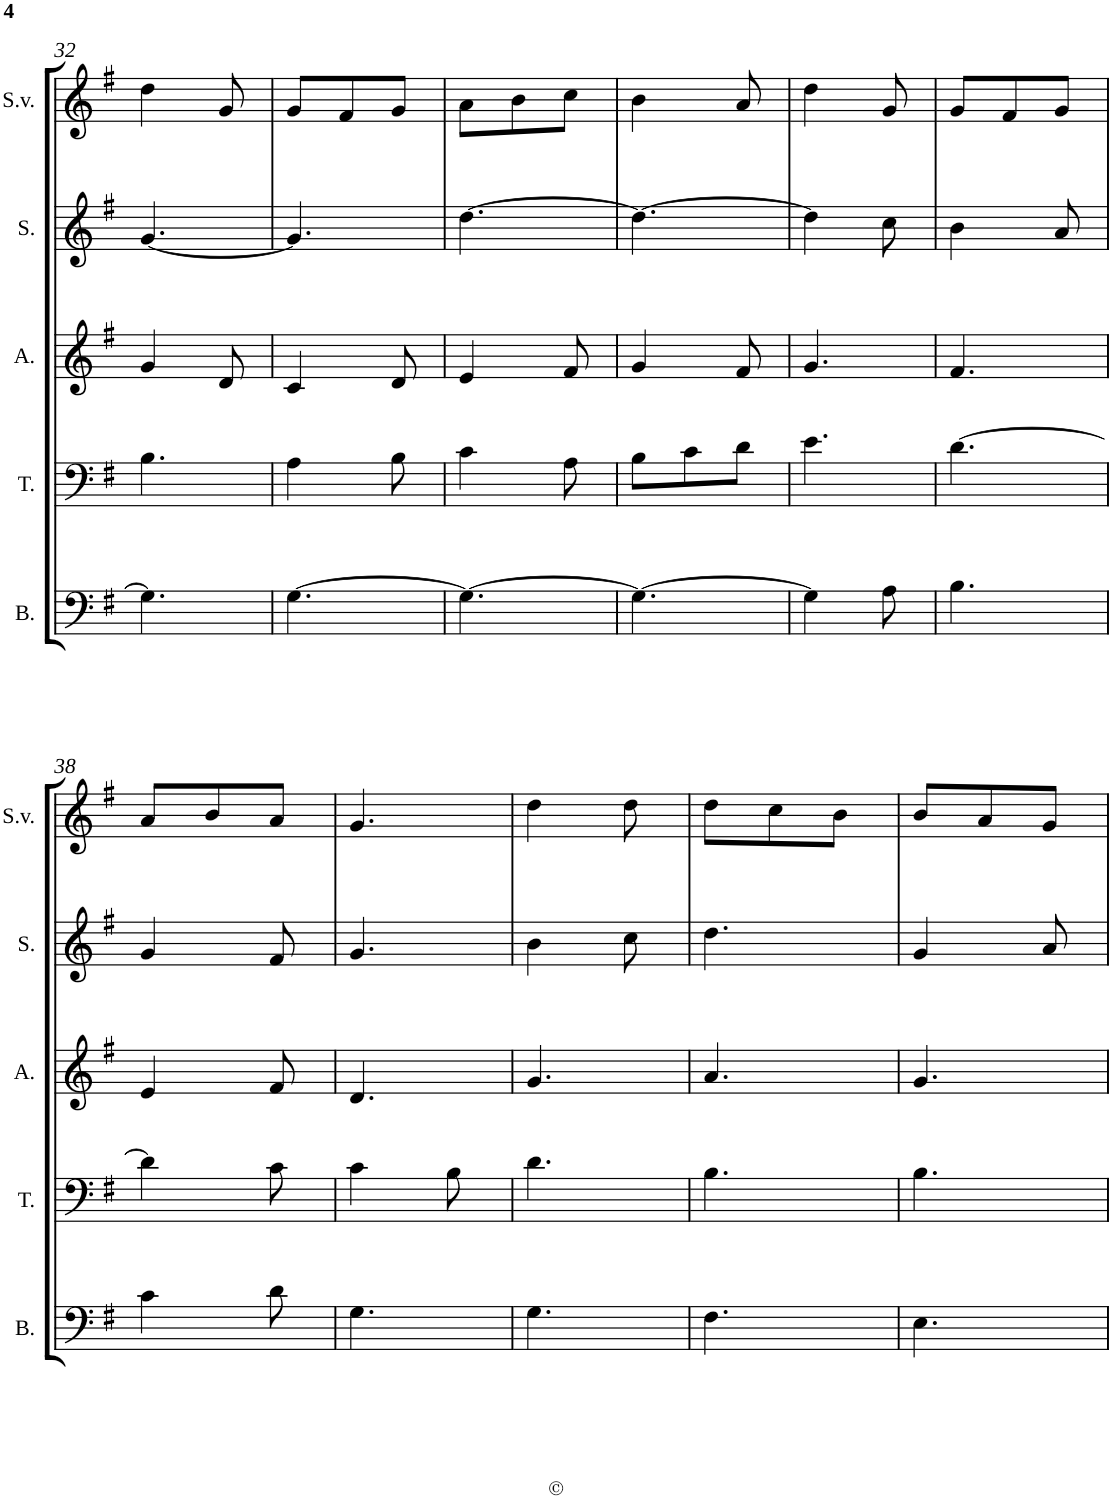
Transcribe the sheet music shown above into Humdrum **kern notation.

**kern	**kern	**kern	**kern	**kern
*part5	*part4	*part3	*part2	*part1
*staff5	*staff4	*staff3	*staff2	*staff1
*I"Bass	*I"Tenor	*I"Alto	*I"Soprano	*I"Some voices
*I'B.	*I'T.	*I'A.	*I'S.	*I'S.v.
!!LO:PB:g=z
*clefF4	*clefF4	*clefG2	*clefG2	*clefG2
*k[f#]	*k[f#]	*k[f#]	*k[f#]	*k[f#]
*G:	*G:	*G:	*G:	*G:
*M3/8	*M3/8	*M3/8	*M3/8	*M3/8
=32	=32	=32	=32	=32
4.G\]	4.B\	4g/	[4.g/	4dd\
.	.	8d/	.	8g/
=33	=33	=33	=33	=33
[4.G\	4A\	4c/	4.g/]	8g/L
.	.	.	.	8f#/
.	8B\	8d/	.	8g/J
=34	=34	=34	=34	=34
4.G\_	4c\	4e/	[4.dd\	8a\L
.	.	.	.	8b\
.	8A\	8f#/	.	8cc\J
=35	=35	=35	=35	=35
4.G\_	8B\L	4g/	4.dd\_	4b\
.	8c\	.	.	.
.	8d\J	8f#/	.	8a/
=36	=36	=36	=36	=36
4G\]	4.e\	4.g/	4dd\]	4dd\
8A\	.	.	8cc\	8g/
=37	=37	=37	=37	=37
4.B\	[4.d\	4.f#/	4b\	8g/L
.	.	.	.	8f#/
.	.	.	8a/	8g/J
!!LO:LB:g=z
=38	=38	=38	=38	=38
4c\	4d\]	4e/	4g/	8a/L
.	.	.	.	8b/
8d\	8c\	8f#/	8f#/	8a/J
=39	=39	=39	=39	=39
4.G\	4c\	4.d/	4.g/	4.g/
.	8B\	.	.	.
=40	=40	=40	=40	=40
4.G\	4.d\	4.g/	4b\	4dd\
.	.	.	8cc\	8dd\
=41	=41	=41	=41	=41
4.F#\	4.B\	4.a/	4.dd\	8dd\L
.	.	.	.	8cc\
.	.	.	.	8b\J
=42	=42	=42	=42	=42
4.E\	4.B\	4.g/	4g/	8b/L
.	.	.	.	8a/
.	.	.	8a/	8g/J
=	=	=	=	=
*-	*-	*-	*-	*-
